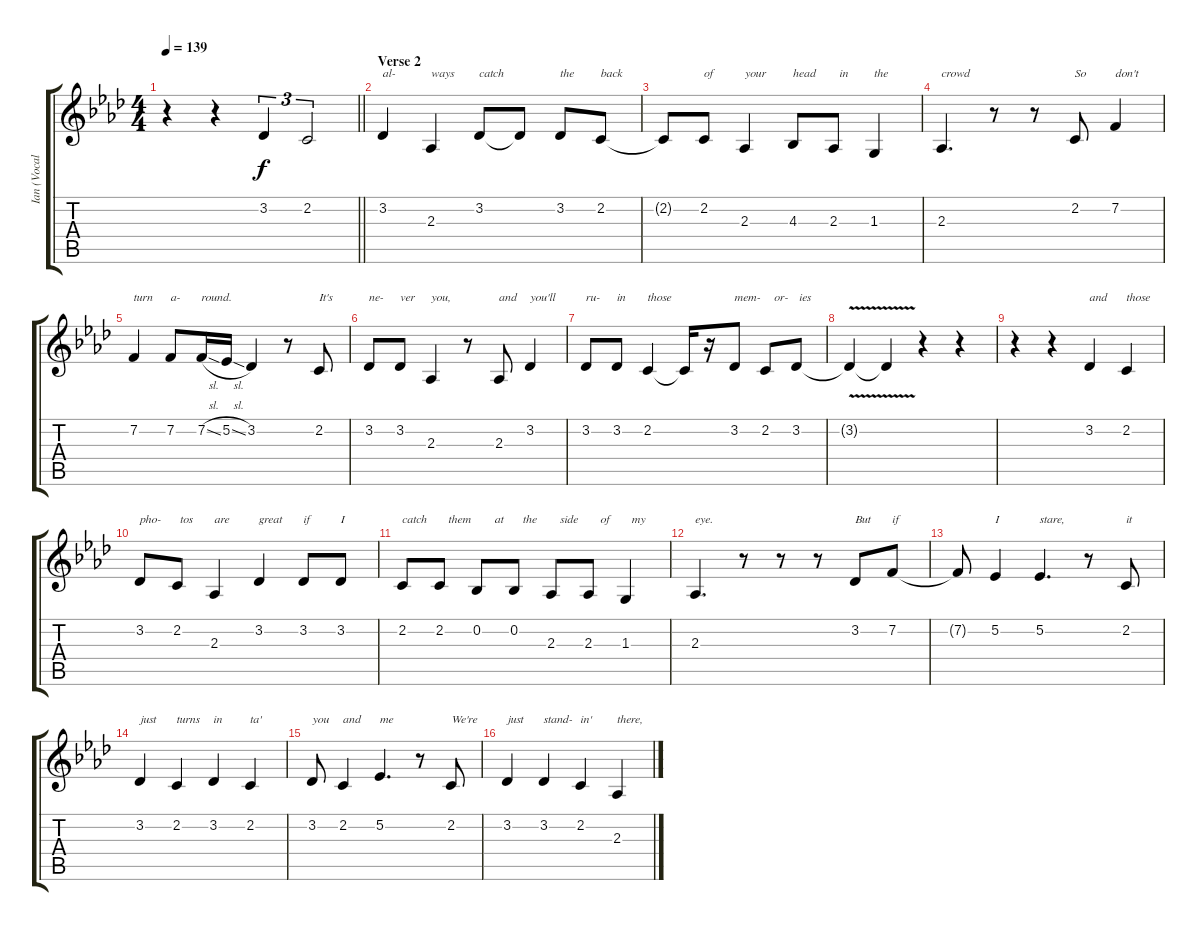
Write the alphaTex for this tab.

\track ("Ian (Vocals)" "Ian (Vocal") {instrument tenorsax}
\staff {score tabs}
\tuning (Eb4 Bb3 Gb3 Db3 Ab2 Db2) {hide}
\ts (4 4)
\tempo 139
\clef g2
\barLineRight lightlight
\ks ab
r.4{dy f} r.4 3.2.4{tu (3 2)} 2.2.2{tu (3 2)} |
\section ("" "Verse 2")
3.2.4{txt "al-"} 2.3.4{txt "ways"} 3.2.8{txt "catch"} 3.2{t}.8 3.2.8{txt "the"} 2.2.8{txt "back"} |
2.2{t}.8 2.2.8{txt "of"} 2.3.4{txt "your"} 4.3.8{txt "head"} 2.3.8{txt "  in"} 1.3.4{txt "the"} |
2.3.4{d txt "crowd"} r.8 r.8 2.2.8{txt "So"} 7.2.4{txt "don't"} |
7.2.4{txt "turn"} 7.2.8{txt "a-"} 7.2{sl}.16{txt "round."} 5.2{sl}.16 3.2.4 r.8 2.2.8{txt "It's"} |
3.2.8{txt "ne-"} 3.2.8{txt "ver"} 2.3.4{txt "you,"} r.8 2.3.8{txt "and"} 3.2.4{txt "you'll"} |
3.2.8{txt "ru-"} 3.2.8{txt "in"} 2.2.4{txt "those"} 2.2{t}.16 r.16 3.2.8{txt "mem-"} 2.2.8{txt "   or-"} 3.2.8{txt " ies"} |
3.2{v t}.4 3.2{t}.4 r.4 r.4 |
r.4 r.4 3.2.4{txt "and"} 2.2.4{txt "those"} |
3.2.8{txt "pho-"} 2.2.8{txt " tos"} 2.3.4{txt "are"} 3.2.4{txt "great"} 3.2.8{txt "if"} 3.2.8{txt "I"} |
2.2.8{txt "catch"} 2.2.8{txt "   them"} 0.2.8{txt "      at"} 0.2.8{txt "   the"} 2.3.8{txt "   side"} 2.3.8{txt "    of"} 1.3.4{txt "  my"} |
2.3.4{d txt "eye."} r.8 r.8 r.8 3.2.8{txt "But"} 7.2.8{txt "if"} |
7.2{t}.8 5.2.4{txt "I"} 5.2.4{d txt "stare,"} r.8 2.2.8{txt "it"} |
3.2.4{txt "just"} 2.2.4{txt "turns"} 3.2.4{txt "in"} 2.2.4{txt "ta'"} |
3.2.8{txt "you"} 2.2.4{txt "and"} 5.2.4{d txt "me"} r.8 2.2.8{txt "We're"} |
3.2.4{txt "just"} 3.2.4{txt "stand-"} 2.2.4{txt "in'"} 2.3.4{txt "there,"}
